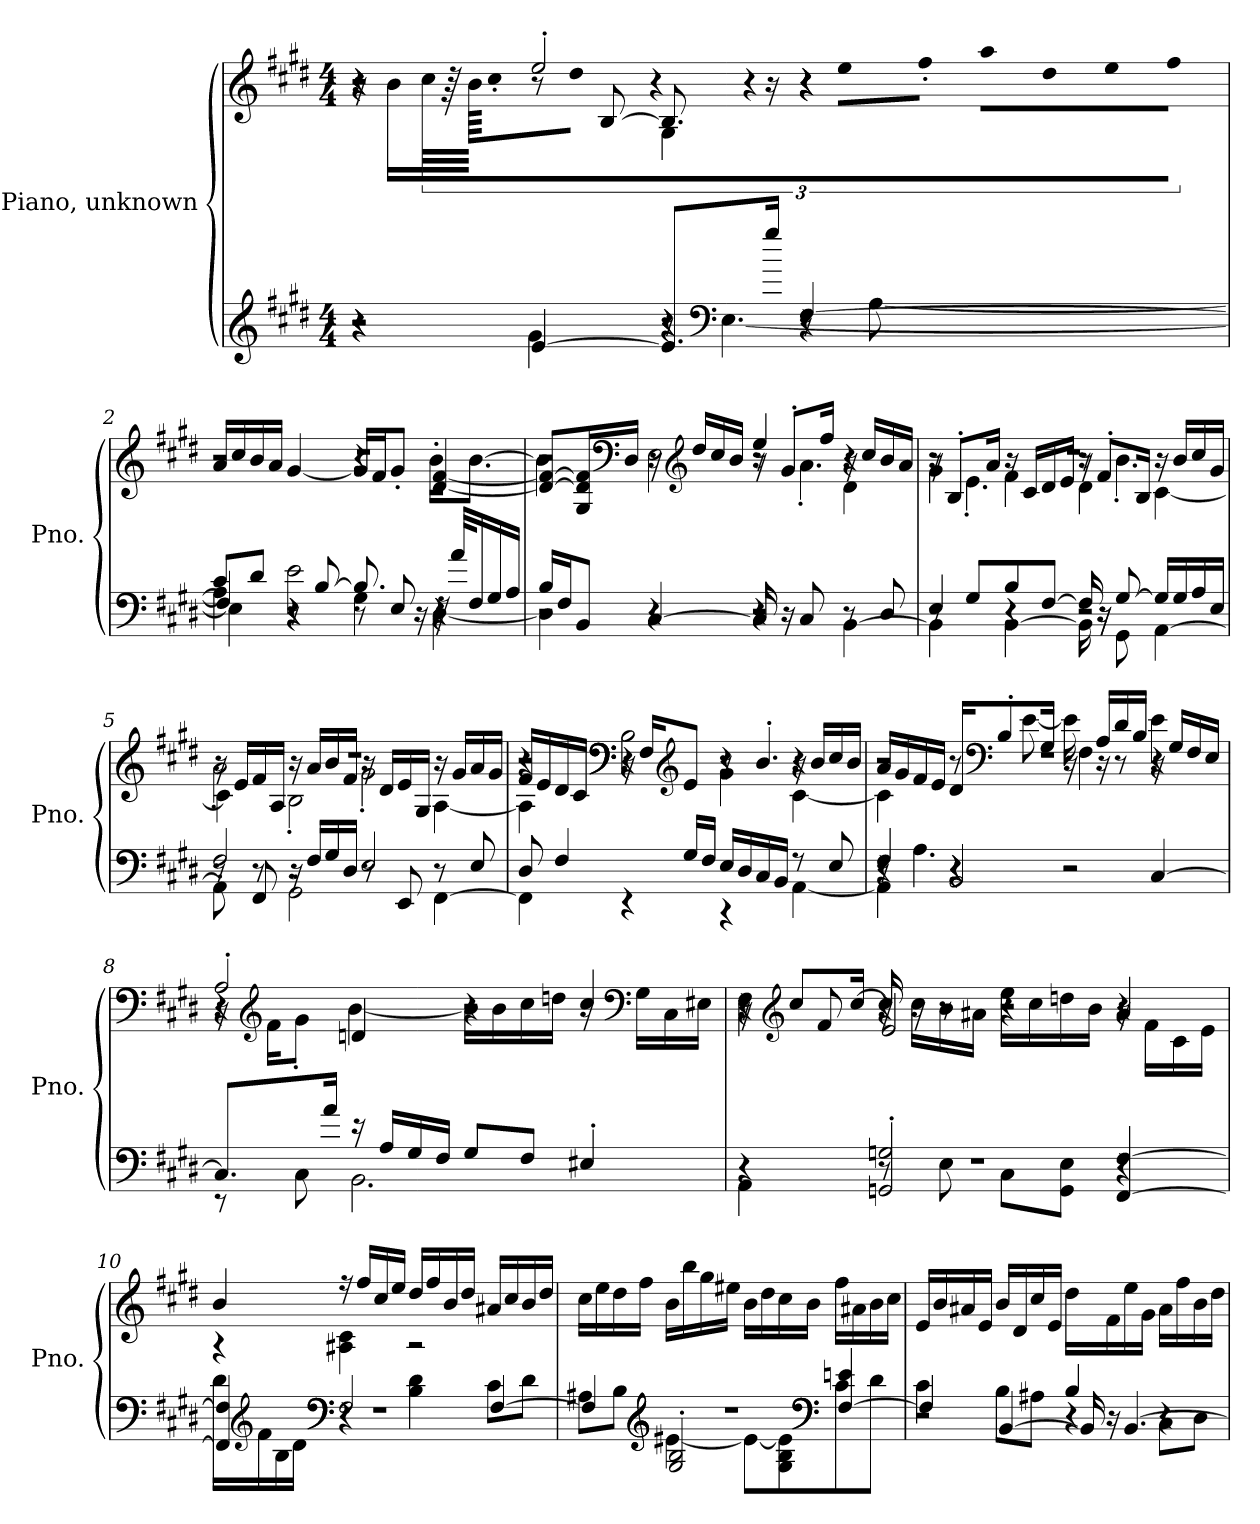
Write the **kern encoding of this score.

**kern	**kern
*part1	*part1
*staff2	*staff1
*I"Piano, unknown	*
*I'Pno.	*
*clefG2	*clefG2
*k[f#c#g#d#]	*k[f#c#g#d#]
*M4/4	*M4/4
*MM120	*MM120
=1	=1
*^	*^
*	*^	*	*^
*	*	*^	*	*	*^
4r	2r	2r	4r	4r	16r	4r	2r
.	.	.	.	.	16b\LL	.	.
.	.	.	.	.	96cc#\JJkk	.	.
.	.	.	.	.	96r	.	.
.	.	.	.	.	96b\KLLL	.	.
.	.	.	.	.	32cc#'\J	.	.
.	.	.	.	.	16dd#\JJ	.	.
[4e/	.	.	4g#\	2ee'/	4r	8r	.
.	.	.	.	.	.	[8B/	.
8.e/L]	4r	4r	8r	.	16r	8.B/]	4G#\
.	.	.	.	.	16ee\KL	.	.
*clefF4	*	*	*	*	*	*	*
.	.	.	[4.E\	.	8ff#'\J	.	.
16gg#/Jk	.	.	.	.	.	16r	.
4r	8r	[4F#/	.	4r	16aa\LL	4r	4r
.	.	.	.	.	16dd#\	.	.
.	[8A\	.	.	.	16ee\	.	.
.	.	.	.	.	16ff#\JJ	.	.
*	*	*	*	*	*	*v	*v
=2	=2	=2	=2	=2	=2	=2
8c#/L	4A\]	4F#/]	4E\]	1r	16a/LL	2r
.	.	.	.	.	16cc#/	.
8d#/J	.	.	.	.	16b/	.
.	.	.	.	.	16a/JJ	.
4r	4r	8r	2e\	.	[4g#/	.
.	.	[8B/	.	.	.	.
8r	4G#\	8.B/]	.	.	16g#/LL]	4r
.	.	.	.	.	16f#/J	.
8E/	.	.	.	.	8g#'/J	.
.	.	16r	.	.	.	.
32r	[4D#\	4r	4r	.	[4d#/ [4f#/	16b'\KL
32a/KLL	.	.	.	.	.	.
16F#/	.	.	.	.	.	[8.b\J
16G#/	.	.	.	.	.	.
16A/JJ	.	.	.	.	.	.
*	*	*v	*v	*	*	*
!!LO:LB:g=z
=3	=3	=3	=3	=3	=3
*	*	*	*	*	*^
16B/LL	4D#\]	2r	2r	2r	8d#/_ 8f#/_L	4b\]
16F#/J	.	.	.	.	.	.
8BB/J	.	.	.	.	16G#/ 16d#/] 16f#/]L	.
*	*	*	*clefF4	*	*	*
.	.	.	.	.	16D#/JJ	.
[4C#/	4r	.	.	.	16r	2E\
*	*	*	*clefG2	*	*	*
.	.	.	.	.	16dd#/LL	.
.	.	.	.	.	16cc#/	.
.	.	.	.	.	16b/JJ	.
16C#/]	2r	4r	4ee/	8r	16r	.
16r	.	.	.	.	8g#'/L	.
8C#/	.	.	.	4.a'\	.	.
.	.	.	.	.	16ff#/Jk	.
8r	.	[4BB\	4r	.	16r	4d#\
.	.	.	.	.	16cc#/LL	.
8D#/	.	.	.	.	16b/	.
.	.	.	.	.	16a/JJ	.
=4	=4	=4	=4	=4	=4	=4
8r	4E/	4BB\]	1r	4g#\	16r	8r
.	.	.	.	.	8B'/L	.
8G#/L	.	.	.	.	.	4.e'\
.	.	.	.	.	16a/Jk	.
8B/	4r	[4BB\	.	4f#\	16r	.
.	.	.	.	.	16c#/LL	.
[8F#/J	.	.	.	.	16d#/	.
.	.	.	.	.	16e/JJ	.
16F#/]	2r	16BB\]	.	8r	16r	4d#\
16r	.	16r	.	.	8f#'/L	.
[8G#/	.	8GG#\	.	4.b'\	.	.
.	.	.	.	.	16B/Jk	.
16G#/LL]	.	[4AA\	.	.	16r	[4c#\
16G#/	.	.	.	.	16b/LL	.
16A/	.	.	.	.	16cc#/	.
16E/JJ	.	.	.	.	16g#/JJ	.
!!LO:LB:g=z	!!	!!	!!
=5	=5	=5	=5	=5	=5	=5
8r	2F#'/	8AA\]	1r	2a'\	16r	4c#\]
.	.	.	.	.	16e/LL	.
8FF#/	.	8r	.	.	16f#/	.
.	.	.	.	.	16A/JJ	.
16r	.	2GG#'\	.	.	16r	2B'\
16F#/LL	.	.	.	.	16a/LL	.
16G#/	.	.	.	.	16b/	.
16D#/JJ	.	.	.	.	16f#/JJ	.
8r	2E/	.	.	2g#'\	16r	.
.	.	.	.	.	16d#/LL	.
8EE/	.	.	.	.	16e/	.
.	.	.	.	.	16G#/JJ	.
8r	.	[4FF#\	.	.	16r	[4A\
.	.	.	.	.	16g#/LL	.
8E/	.	.	.	.	16a/	.
.	.	.	.	.	16g#/JJ	.
*	*v	*v	*	*	*	*
=6	=6	=6	=6	=6	=6
8D#/	4FF#\]	2r	4r	16f#/LL	4A\]
.	.	.	.	16e/	.
4F#/	.	.	.	16d#/	.
.	.	.	.	16c#/JJ	.
*	*	*clefF4	*	*	*
.	4r	.	2B\	16r	4r
.	.	.	.	16F#/KL	.
*	*	*clefG2	*	*	*
16G#/LL	.	.	.	8e/J	.
16F#/JJ	.	.	.	.	.
16E/LL	4r	8r	.	4r	4g#\
16D#/	.	.	.	.	.
16C#/	.	4.b'/	.	.	.
16BB/JJ	.	.	.	.	.
8r	[4AA\	.	[4c#\	16r	4r
.	.	.	.	16b/LL	.
8E/	.	.	.	16cc#/	.
.	.	.	.	16b/JJ	.
!!LO:LB:g=z	!!	!!	!!
=7	=7	=7	=7	=7	=7
*^	*^	*	*	*	*
4r	8r	4F#/	4AA\]	1r	4c#\]	16a/LL	2r
.	.	.	.	.	.	16g#/	.
.	4.A\	.	.	.	.	16f#/	.
.	.	.	.	.	.	16e/JJ	.
2BB/	.	4r	4r	.	8r	16d#/KL	.
*	*	*	*	*clefF4	*	*	*
.	.	.	.	.	.	8B'/	.
.	.	.	.	.	[8e\	.	.
.	.	.	.	.	.	16G#/Jk	.
.	2r	2r	2r	.	16e\]	16r	4F#\
.	.	.	.	.	16r	16A/LL	.
.	.	.	.	.	8r	16d#/	.
.	.	.	.	.	.	16B/JJ	.
[4C#/	.	.	.	.	4e\	16r	4r
.	.	.	.	.	.	16G#/LL	.
.	.	.	.	.	.	16F#/	.
.	.	.	.	.	.	16E/JJ	.
*	*v	*v	*v	*	*	*	*
*	*	*	*	*v	*v
=8	=8	=8	=8	=8
8.C#/L]	8r	4r	16r	2A'/
*	*	*clefG2	*	*
.	.	.	16f#\KL	.
.	8C#\	.	8g#'\J	.
16a/Jk	.	.	.	.
16r	2.BB\	4dn/	[4b\	.
16A/LL	.	.	.	.
16G#/	.	.	.	.
16F#/JJ	.	.	.	.
8G#/L	.	4r	16b\LL]	2r
.	.	.	16b\	.
8F#/J	.	.	16cc#\	.
.	.	.	16ddn\JJ	.
4E#X'/	.	4cc#/	16r	.
*	*	*clefF4	*	*
.	.	.	16G#\LL	.
.	.	.	16C#\	.
.	.	.	16E#X\JJ	.
!!LO:LB:g=z
=9	=9	=9	=9	=9
*	*^	*	*	*^
1r	4AA\	4r	16r	4r	8r	4F#\
*	*	*	*clefG2	*	*	*
.	.	.	8cc#/L	.	.	.
.	.	.	.	.	8f#/	.
.	.	.	[16cc#/Jk	.	.	.
.	8r	2GGn/' 2Gn/'	16cc#/]	16r	2e/	4r
.	.	.	16r	16cc#\LL	.	.
.	8E\	.	8r	16b\	.	.
.	.	.	.	16a#X\JJ	.	.
.	8C#\L	.	4r	16ee\LL	.	2r
.	.	.	.	16cc#\	.	.
.	8GG\ 8E\J	.	.	16ddn\	.	.
.	.	.	.	16b\JJ	.	.
.	4r	[4FF#/ [4F#/	4a#/	16r	4r	.
.	.	.	.	16f#\LL	.	.
.	.	.	.	16c#\	.	.
.	.	.	.	16e\JJ	.	.
*	*	*	*	*v	*v	*v
=10	=10	=10	=10	=10
1r	16d#\LL	4FF#/] 4F#/]	4b/	4r
*clefG2	*	*	*	*
.	16f#\	.	.	.
.	16B\	.	.	.
.	16d#\JJ	.	.	.
*clefF4	*	*	*	*
.	4r	2F#/	16r	4A#X\ 4c#\
.	.	.	16ff#/LL	.
.	.	.	16cc#/	.
.	.	.	16ee/JJ	.
.	4B\ 4d#\	.	16dd#/LL	2r
.	.	.	16ff#/	.
.	.	.	16b/	.
.	.	.	16dd#/JJ	.
.	8c#\L	[4F#/	16a#X/LL	.
.	.	.	16cc#/	.
.	8d#\J	.	16b/	.
.	.	.	16dd#/JJ	.
*	*	*	*v	*v
!!LO:LB:g=z
=11	=11	=11	=11
1r	8A#X\L	4F#/]	16cc#\LL
.	.	.	16ee\
.	8B\J	.	16dd#\
.	.	.	16ff#\JJ
*clefG2	*	*	*
.	[4e#X\	2G#/' 2B/'	16b\LL
.	.	.	16bb\
.	.	.	16gg#\
.	.	.	16ee#X\JJ
.	8e#\L_	.	16b\LL
.	.	.	16dd#\
.	8G#\ 8B\ 8e#\]	.	16cc#\
.	.	.	16b\JJ
*clefF4	*	*	*
.	8c#\	[4F#/ 4en/	16ff#\LL
.	.	.	16a#X\
.	8d#\J	.	16b\
.	.	.	16cc#\JJ
=12	=12	=12	=12
2r	4c#\	4F#/]	16e/LL
.	.	.	16b/
.	.	.	16a#X/
.	.	.	16e/JJ
.	8B\L	[4BB/	16b/LL
.	.	.	16d#/
.	8A#X\J	.	16cc#/
.	.	.	16e/JJ
4B/	4r	16BB/]	16dd#\LL
.	.	16r	16f#\
.	.	[4.BB/	16ee\
.	.	.	16g#\JJ
4r	8C#\L	.	16a#\LL
.	.	.	16ff#\
.	8D#\J	.	16b\
.	.	.	16dd#\JJ
*v	*v	*v	*
=	=
*-	*-
